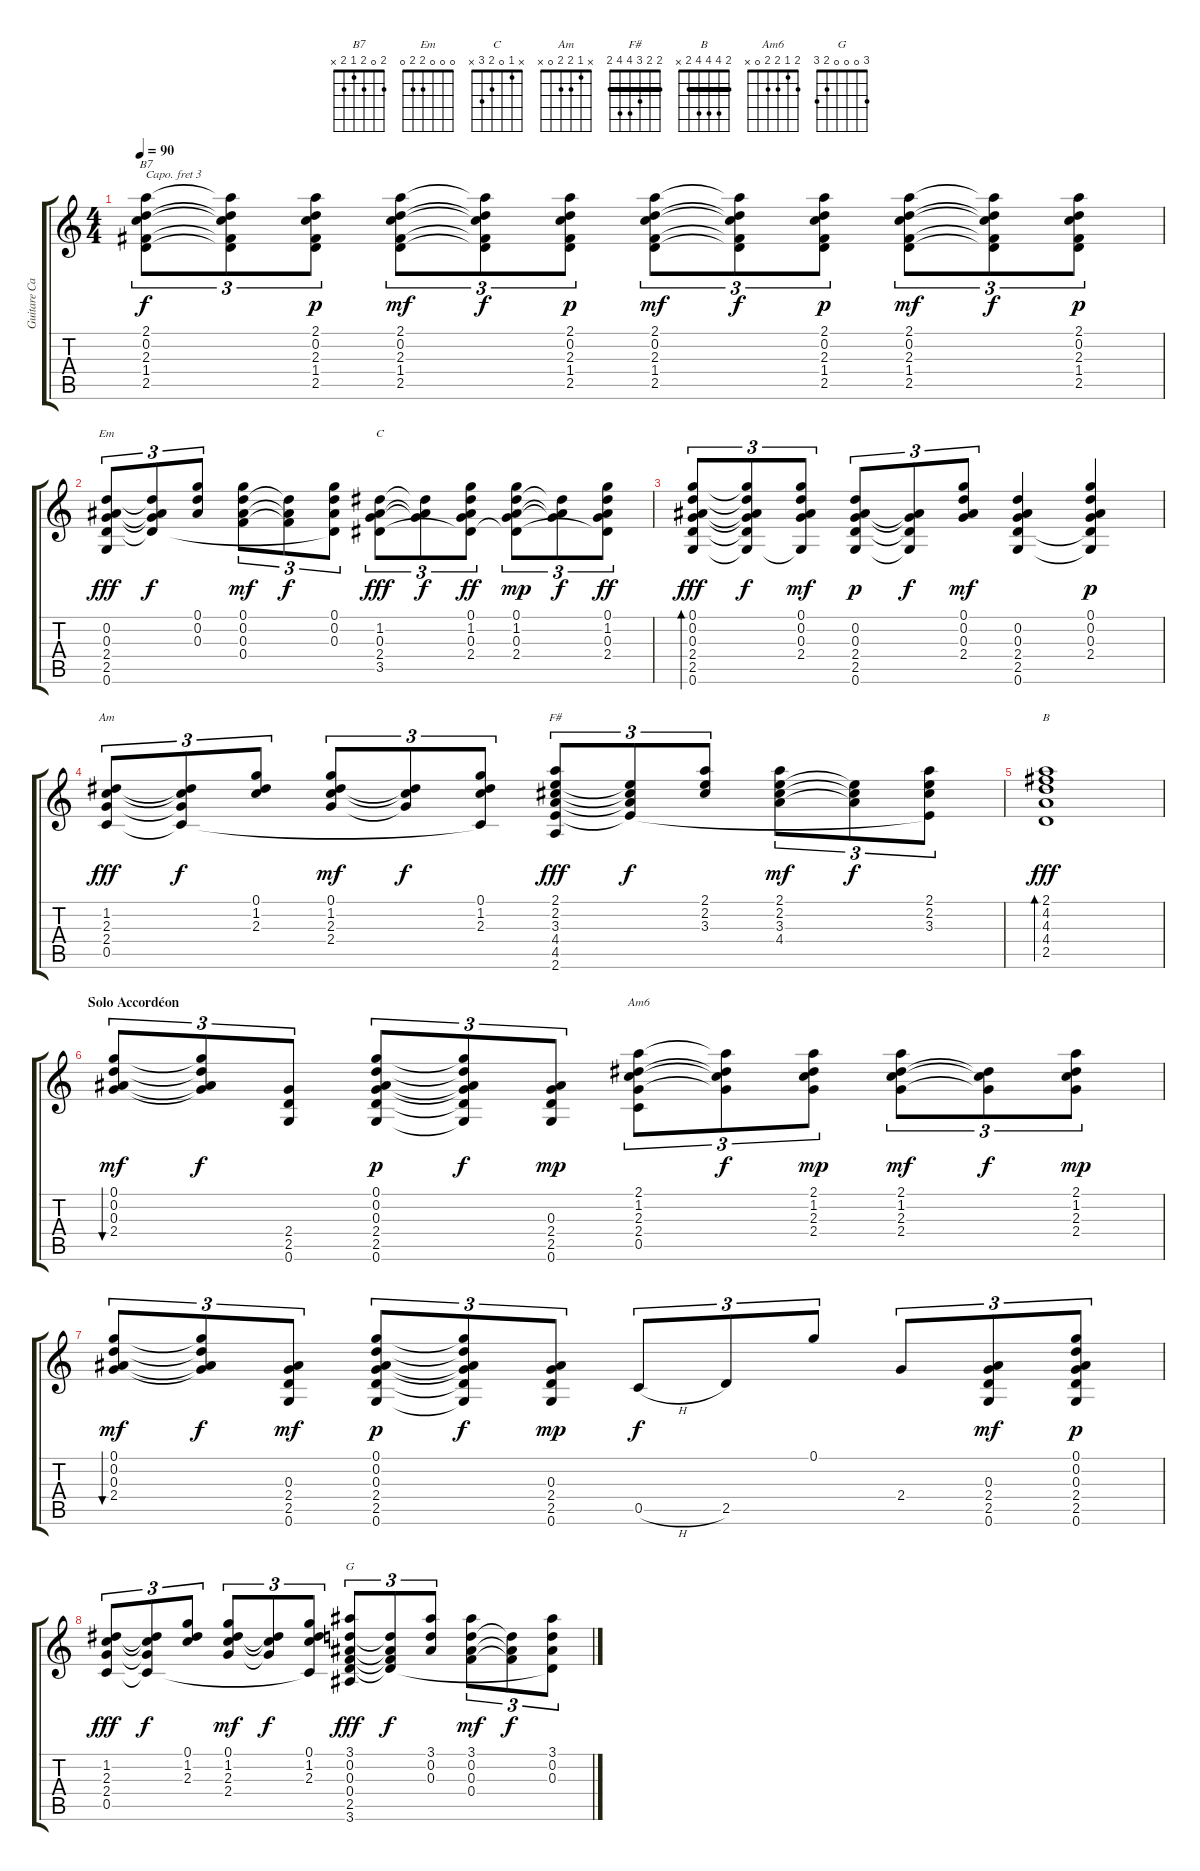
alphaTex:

\track ("Guitare Capo 3" "Guitare Ca") {instrument acousticguitarsteel}
\staff {score tabs}
\capo 3
\tuning (E4 B3 G3 D3 A2 E2) {hide}
\chord ("B7" 2 0 2 1 2 x)
\chord ("Em" 0 0 0 2 2 0)
\chord ("C" x 1 0 2 3 x)
\chord ("Am" x 1 2 2 0 x)
\chord ("F#" 2 2 3 4 4 2) {barre 2}
\chord ("B" 2 4 4 4 2 x) {barre 2}
\chord ("Am6" 2 1 2 2 0 x)
\chord ("G" 3 0 0 0 2 3)
\ts (4 4)
\tempo 90
\clef g2
\ks c
(2.1 0.2 2.3 1.4 2.5).8{tu (3 2) ch "B7" dy f} (2.1{t} 0.2{t} 2.3{t} 1.4{t} 2.5{t}).8{tu (3 2)} (2.1 0.2 2.3 1.4 2.5).8{tu (3 2) dy p} (2.1 0.2 2.3 1.4 2.5).8{tu (3 2) dy mf} (2.1{t} 0.2{t} 2.3{t} 1.4{t} 2.5{t}).8{tu (3 2) dy f} (2.1 0.2 2.3 1.4 2.5).8{tu (3 2) dy p} (2.1 0.2 2.3 1.4 2.5).8{tu (3 2) dy mf} (2.1{t} 0.2{t} 2.3{t} 1.4{t} 2.5{t}).8{tu (3 2) dy f} (2.1 0.2 2.3 1.4 2.5).8{tu (3 2) dy p} (2.1 0.2 2.3 1.4 2.5).8{tu (3 2) dy mf} (2.1{t} 0.2{t} 2.3{t} 1.4{t} 2.5{t}).8{tu (3 2) dy f} (2.1 0.2 2.3 1.4 2.5).8{tu (3 2) dy p} |
(0.2 0.3 2.4 2.5 0.6).8{tu (3 2) ch "Em" dy fff} (0.2{t} 0.3{t} 2.4{t} 2.5{t}).8{tu (3 2) dy f} (0.1 0.2 0.3).8{tu (3 2)} (0.1 0.2 0.3 0.4).8{tu (3 2) dy mf} (0.2{t} 0.3{t} 0.4{t}).8{tu (3 2) dy f} (0.1 0.2 0.3 2.5{t}).8{tu (3 2)} (1.2 0.3 2.4 3.5).8{tu (3 2) ch "C" dy fff} (1.2{t} 0.3{t} 2.4{t}).8{tu (3 2) dy f} (0.1 1.2 0.3 2.4 3.5{t}).8{tu (3 2) dy ff} (0.1 1.2 0.3 2.4 3.5{t}).8{tu (3 2) dy mp} (1.2{t} 0.3{t} 2.4{t}).8{tu (3 2) dy f} (0.1 1.2 0.3 2.4 3.5{t}).8{tu (3 2) dy ff} |
(0.1 0.2 0.3 2.4 2.5 0.6).8{tu (3 2) bd 120 dy fff} (0.1{t} 0.2{t} 0.3{t} 2.4{t} 2.5{t} 0.6{t}).8{tu (3 2) dy f} (0.1 0.2 0.3 2.4 0.6{t}).8{tu (3 2) dy mf} (0.2 0.3 2.4 2.5 0.6).8{tu (3 2) dy p} (0.3{t} 2.4{t} 2.5{t} 0.6{t}).8{tu (3 2) dy f} (0.1 0.2 0.3 2.4).8{tu (3 2) dy mf} (0.2 0.3 2.4 2.5 0.6).4 (0.1 0.2 0.3 2.4 2.5{t} 0.6{t}).4{dy p} |
(1.2 2.3 2.4 0.5).8{tu (3 2) ch "Am" dy fff} (1.2{t} 2.3{t} 2.4{t} 0.5{t}).8{tu (3 2) dy f} (0.1 1.2 2.3).8{tu (3 2)} (0.1 1.2 2.3 2.4).8{tu (3 2) dy mf} (1.2{t} 2.3{t} 2.4{t}).8{tu (3 2) dy f} (0.1 1.2 2.3 0.5{t}).8{tu (3 2)} (2.1 2.2 3.3 4.4 4.5 2.6).8{tu (3 2) ch "F#" dy fff} (2.2{t} 3.3{t} 4.4{t} 4.5{t}).8{tu (3 2) dy f} (2.1 2.2 3.3).8{tu (3 2)} (2.1 2.2 3.3 4.4).8{tu (3 2) dy mf} (2.2{t} 3.3{t} 4.4{t}).8{tu (3 2) dy f} (2.1 2.2 3.3 4.5{t}).8{tu (3 2)} |
(2.1 4.2 4.3 4.4 2.5).1{bd 480 ch "B" dy fff} |
\section ("" "Solo Accordéon")
(0.1 0.2 0.3 2.4).8{tu (3 2) bu 480 dy mf} (0.1{t} 0.2{t} 0.3{t} 2.4{t}).8{tu (3 2) dy f} (2.4 2.5 0.6).8{tu (3 2)} (0.1 0.2 0.3 2.4 2.5 0.6).8{tu (3 2) dy p} (0.1{t} 0.2{t} 0.3{t} 2.4{t} 2.5{t} 0.6{t}).8{tu (3 2) dy f} (0.3 2.4 2.5 0.6).8{tu (3 2) dy mp} (2.1 1.2 2.3 2.4 0.5).8{tu (3 2) ch "Am6"} (2.1{t} 1.2{t} 2.3{t} 2.4{t}).8{tu (3 2) dy f} (2.1 1.2 2.3 2.4).8{tu (3 2) dy mp} (2.1 1.2 2.3 2.4).8{tu (3 2) dy mf} (1.2{t} 2.3{t} 2.4{t}).8{tu (3 2) dy f} (2.1 1.2 2.3 2.4).8{tu (3 2) dy mp} |
(0.1 0.2 0.3 2.4).8{tu (3 2) bu 480 dy mf} (0.1{t} 0.2{t} 0.3{t} 2.4{t}).8{tu (3 2) dy f} (0.3 2.4 2.5 0.6).8{tu (3 2) dy mf} (0.1 0.2 0.3 2.4 2.5 0.6).8{tu (3 2) dy p} (0.1{t} 0.2{t} 0.3{t} 2.4{t} 2.5{t} 0.6{t}).8{tu (3 2) dy f} (0.3 2.4 2.5 0.6).8{tu (3 2) dy mp} 0.5{h}.8{tu (3 2) dy f} 2.5.8{tu (3 2)} 0.1.8{tu (3 2)} 2.4.8{tu (3 2)} (0.3 2.4 2.5 0.6).8{tu (3 2) dy mf} (0.1 0.2 0.3 2.4 2.5 0.6).8{tu (3 2) dy p} |
(1.2 2.3 2.4 0.5).8{tu (3 2) dy fff} (1.2{t} 2.3{t} 2.4{t} 0.5{t}).8{tu (3 2) dy f} (0.1 1.2 2.3).8{tu (3 2)} (0.1 1.2 2.3 2.4).8{tu (3 2) dy mf} (1.2{t} 2.3{t} 2.4{t}).8{tu (3 2) dy f} (0.1 1.2 2.3 0.5{t}).8{tu (3 2)} (3.1 0.2 0.3 0.4 2.5 3.6).8{tu (3 2) ch "G" dy fff} (0.2{t} 0.3{t} 0.4{t} 2.5{t}).8{tu (3 2) dy f} (3.1 0.2 0.3).8{tu (3 2)} (3.1 0.2 0.3 0.4).8{tu (3 2) dy mf} (0.2{t} 0.3{t} 0.4{t}).8{tu (3 2) dy f} (3.1 0.2 0.3 2.5{t}).8{tu (3 2)}
